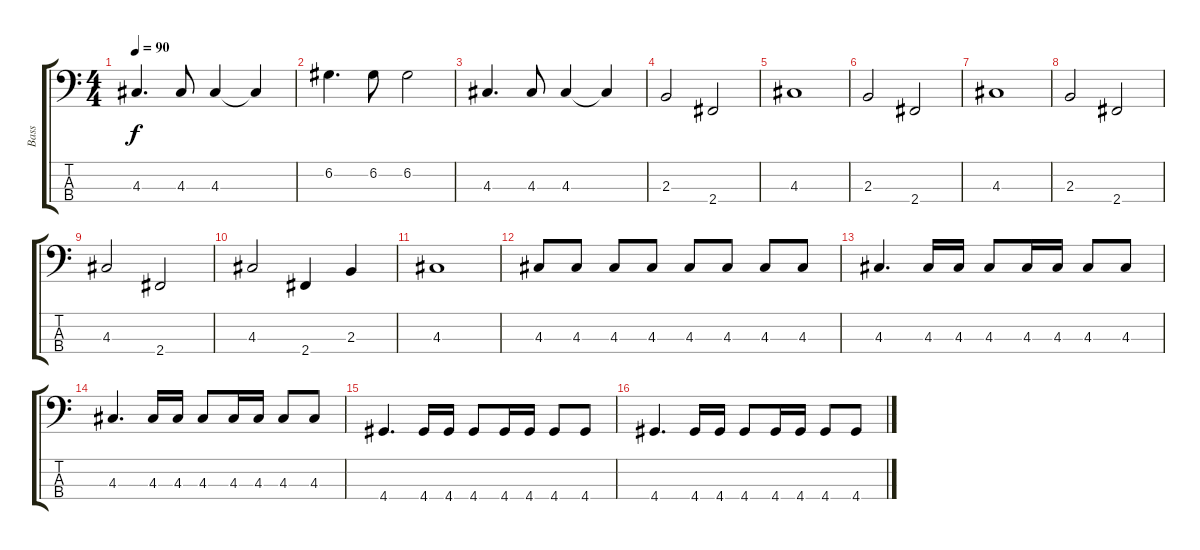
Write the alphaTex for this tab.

\track ("Bass" "Bass") {instrument electricbassfinger}
\staff {score tabs}
\tuning (G2 D2 A1 E1) {hide}
\ts (4 4)
\tempo 90
\clef f4
\ks c
4.3.4{d dy f} 4.3.8 4.3.4 4.3{t}.4 |
6.2.4{d} 6.2.8 6.2.2 |
4.3.4{d} 4.3.8 4.3.4 4.3{t}.4 |
2.3.2 2.4.2 |
4.3.1 |
2.3.2 2.4.2 |
4.3.1 |
2.3.2 2.4.2 |
4.3.2 2.4.2 |
4.3.2 2.4.4 2.3.4 |
4.3.1 |
4.3.8 4.3.8 4.3.8 4.3.8 4.3.8 4.3.8 4.3.8 4.3.8 |
4.3.4{d} 4.3.16 4.3.16 4.3.8 4.3.16 4.3.16 4.3.8 4.3.8 |
4.3.4{d} 4.3.16 4.3.16 4.3.8 4.3.16 4.3.16 4.3.8 4.3.8 |
4.4.4{d} 4.4.16 4.4.16 4.4.8 4.4.16 4.4.16 4.4.8 4.4.8 |
4.4.4{d} 4.4.16 4.4.16 4.4.8 4.4.16 4.4.16 4.4.8 4.4.8
